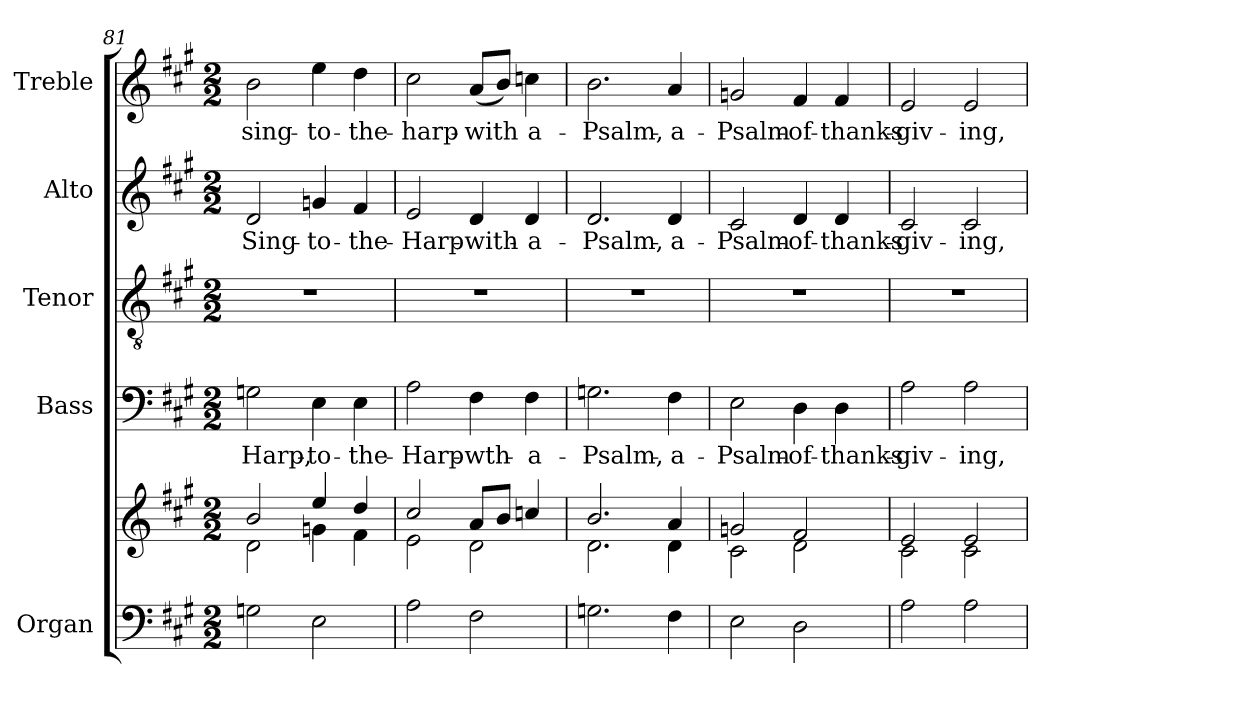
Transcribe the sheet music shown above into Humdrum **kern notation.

**kern	**kern	**kern	**text	**kern	**kern	**text	**kern	**text
*part5	*part5	*part4	*part4	*part3	*part2	*part2	*part1	*part1
*staff6	*staff5	*staff4	*staff4	*staff3	*staff2	*staff2	*staff1	*staff1
*I"Organ	*	*I"Bass	*	*I"Tenor	*I"Alto	*	*I"Treble	*
*I'Org.	*	*I'B.	*	*I'T.	*I'A.	*	*I'Tr.	*
!!LO:LB:g=z
*clefF4	*clefG2	*clefF4	*	*clefGv2	*clefG2	*	*clefG2	*
*	*	*	*	*ITrd7c12	*	*	*	*
*k[f#c#g#]	*k[f#c#g#]	*k[f#c#g#]	*	*k[f#c#g#]	*k[f#c#g#]	*	*k[f#c#g#]	*
*A:	*A:	*A:	*	*A:	*A:	*	*A:	*
*M2/2	*M2/2	*M2/2	*	*M2/2	*M2/2	*	*M2/2	*
=81	=81	=81	=81	=81	=81	=81	=81	=81
*	*^	*	*	*	*	*	*	*
!	!	!	!	!LO:LY:b:color=#000000	!	!	!	!	!
!	!	!	!	!	!	!	!LO:LY:b:color=#000000	!	!
!	!	!	!	!	!	!	!	!	!LO:LY:b:color=#000000
2Gni\	2bi/	2di\	2Gni\	-Harp,-	1r	2di/	-Sing-	2bi\	-sing-
!	!	!	!	!LO:LY:b:color=#000000	!	!	!	!	!
!	!	!	!	!	!	!	!LO:LY:b:color=#000000	!	!
!	!	!	!	!	!	!	!	!	!LO:LY:b:color=#000000
2Ei\	4eei/	4gni\	4Ei\	-to-	.	4gni/	-to-	4eei\	-to-
!	!	!	!	!LO:LY:b:color=#000000	!	!	!	!	!
!	!	!	!	!	!	!	!LO:LY:b:color=#000000	!	!
!	!	!	!	!	!	!	!	!	!LO:LY:b:color=#000000
.	4ddi/	4f#i\	4Ei\	-the-	.	4f#i/	-the-	4ddi\	-the-
=82	=82	=82	=82	=82	=82	=82	=82	=82	=82
!	!	!	!	!LO:LY:b:color=#000000	!	!	!	!	!
!	!	!	!	!	!	!	!LO:LY:b:color=#000000	!	!
!	!	!	!	!	!	!	!	!	!LO:LY:b:color=#000000
2Ai\	2cc#i/	2ei\	2Ai\	-Harp-	1r	2ei/	-Harp-	2cc#i\	-harp-
!	!	!	!	!LO:LY:b:color=#000000	!	!	!	!	!
!	!	!	!	!	!	!	!LO:LY:b:color=#000000	!	!
!	!	!	!	!	!	!	!	!	!LO:LY:b:color=#000000
2F#i\	8ai/L	2di\	4F#i\	-wth-	.	4di/	-with-	(8ai/L	-with
.	8bi/J	.	.	.	.	.	.	8bi/J)	.
!	!	!	!	!LO:LY:b:color=#000000	!	!	!	!	!
!	!	!	!	!	!	!	!LO:LY:b:color=#000000	!	!
!	!	!	!	!	!	!	!	!	!LO:LY:b:color=#000000
.	4ccni/	.	4F#i\	-a-	.	4di/	-a-	4ccni\	a-
=83	=83	=83	=83	=83	=83	=83	=83	=83	=83
!	!	!	!	!LO:LY:b:color=#000000	!	!	!	!	!
!	!	!	!	!	!	!	!LO:LY:b:color=#000000	!	!
!	!	!	!	!	!	!	!	!	!LO:LY:b:color=#000000
2.Gni\	2.bi/	2.di\	2.Gni\	-Psalm,-	1r	2.di/	-Psalm,-	2.bi\	-Psalm,-
!	!	!	!	!LO:LY:b:color=#000000	!	!	!	!	!
!	!	!	!	!	!	!	!LO:LY:b:color=#000000	!	!
!	!	!	!	!	!	!	!	!	!LO:LY:b:color=#000000
4F#i\	4ai/	4di\	4F#i\	-a-	.	4di/	-a-	4ai/	-a-
=84	=84	=84	=84	=84	=84	=84	=84	=84	=84
!	!	!	!	!LO:LY:b:color=#000000	!	!	!	!	!
!	!	!	!	!	!	!	!LO:LY:b:color=#000000	!	!
!	!	!	!	!	!	!	!	!	!LO:LY:b:color=#000000
2Ei\	2gni/	2c#i\	2Ei\	-Psalm-	1r	2c#i/	-Psalm-	2gni/	-Psalm-
!	!	!	!	!LO:LY:b:color=#000000	!	!	!	!	!
!	!	!	!	!	!	!	!LO:LY:b:color=#000000	!	!
!	!	!	!	!	!	!	!	!	!LO:LY:b:color=#000000
2Di\	2f#i/	2di\	4Di\	-of-	.	4di/	-of-	4f#i/	-of-
!	!	!	!	!LO:LY:b:color=#000000	!	!	!	!	!
!	!	!	!	!	!	!	!LO:LY:b:color=#000000	!	!
!	!	!	!	!	!	!	!	!	!LO:LY:b:color=#000000
.	.	.	4Di\	-thanks-	.	4di/	-thanks-	4f#i/	-thanks-
=85	=85	=85	=85	=85	=85	=85	=85	=85	=85
!	!	!	!	!LO:LY:b:color=#000000	!	!	!	!	!
!	!	!	!	!	!	!	!LO:LY:b:color=#000000	!	!
!	!	!	!	!	!	!	!	!	!LO:LY:b:color=#000000
2Ai\	2ei/	2c#i\	2Ai\	-giv-	1r	2c#i/	-giv-	2ei/	-giv-
!	!	!	!	!LO:LY:b:color=#000000	!	!	!	!	!
!	!	!	!	!	!	!	!LO:LY:b:color=#000000	!	!
!	!	!	!	!	!	!	!	!	!LO:LY:b:color=#000000
2Ai\	2ei/	2c#i\	2Ai\	-ing,-	.	2c#i/	-ing,-	2ei/	-ing,-
*	*v	*v	*	*	*	*	*	*	*
=	=	=	=	=	=	=	=	=
*-	*-	*-	*-	*-	*-	*-	*-	*-
